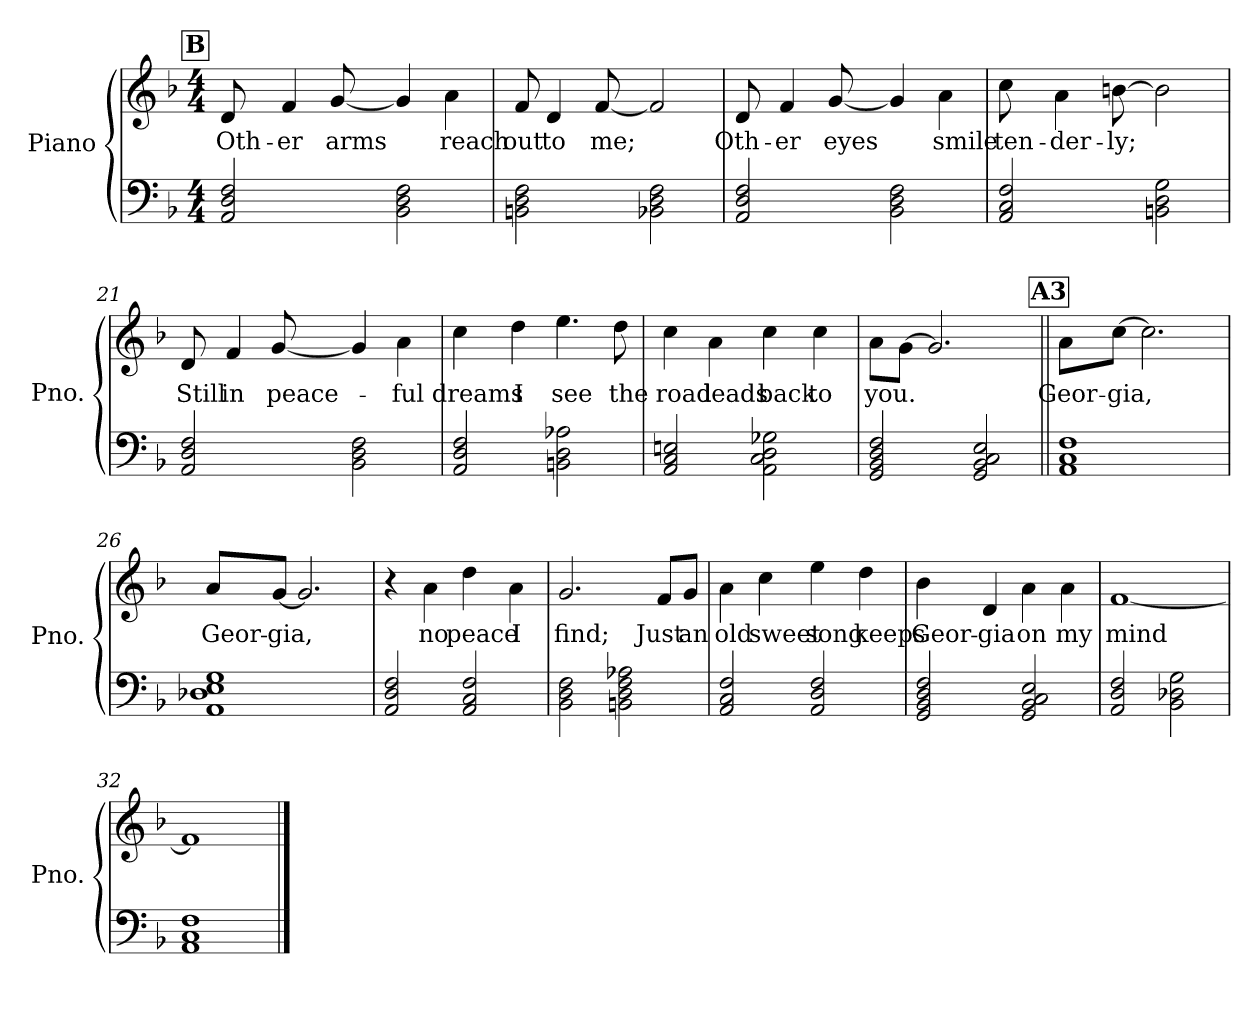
**kern	**kern	**text
*part1	*part1	*part1
*staff2	*staff1	*staff1
*I"Piano	*	*
*I'Pno.	*	*
!!LO:PB:g=z
*clefF4	*clefG2	*
*k[b-]	*k[b-]	*
*M4/4	*M4/4	*
!!LO:REH:place=s1:a:fs=14:t=B
=17	=17	=17
!	!	!LO:LY:b
2AA/ 2D/ 2F/	8d/	Oth­-
!	!	!LO:LY:b
.	4f/	-er
!	!	!LO:LY:b
.	[8g/	arms
2BB-\ 2D\ 2F\	4g/]	.
!	!	!LO:LY:b
.	4a\	reach
=18	=18	=18
!	!	!LO:LY:b
2BBn\ 2D\ 2F\	8f/	out
!	!	!LO:LY:b
.	4d/	to
!	!	!LO:LY:b
.	[8f/	me;
2BB-X\ 2D\ 2F\	2f/]	.
=19	=19	=19
!	!	!LO:LY:b
2AA/ 2D/ 2F/	8d/	Oth­-
!	!	!LO:LY:b
.	4f/	-er
!	!	!LO:LY:b
.	[8g/	eyes
2BB-\ 2D\ 2F\	4g/]	.
!	!	!LO:LY:b
.	4a\	smile
=20	=20	=20
!	!	!LO:LY:b
2AA/ 2C/ 2F/	8cc\	ten­-
!	!	!LO:LY:b
.	4a\	-der­-
!	!	!LO:LY:b
.	[8bn\	-ly;
2BBn\ 2D\ 2G\	2b\]	.
!!LO:PB:g=z
=21	=21	=21
!	!	!LO:LY:b
2AA/ 2D/ 2F/	8d/	Still
!	!	!LO:LY:b
.	4f/	in
!	!	!LO:LY:b
.	[8g/	peace­-
2BB-\ 2D\ 2F\	4g/]	.
!	!	!LO:LY:b
.	4a\	-ful
=22	=22	=22
!	!	!LO:LY:b
2AA/ 2D/ 2F/	4cc\	dreams
!	!	!LO:LY:b
.	4dd\	I
!	!	!LO:LY:b
2BBn\ 2D\ 2A-X\	4.ee\	see
!	!	!LO:LY:b
.	8dd\	the
=23	=23	=23
!	!	!LO:LY:b
2AA/ 2C/ 2En/	4cc\	road
!	!	!LO:LY:b
.	4a\	leads
!	!	!LO:LY:b
2AA\ 2C\ 2D\ 2G-X\	4cc\	back
!	!	!LO:LY:b
.	4cc\	to
=24	=24	=24
!	!	!LO:LY:b
2GG/ 2BB-/ 2D/ 2F/	8a\L	you.
.	[8g\J	.
.	2.g/]	.
2GG/ 2BB-/ 2C/ 2E/	.	.
!!LO:LB:g=z
!!LO:REH:place=s1:a:fs=14:t=A3
=25||	=25||	=25||
!	!	!LO:LY:b
1AA 1C 1F	8a\L	Geor­-
!	!	!LO:LY:b
.	[8cc\J	-gia,
.	2.cc\]	.
=26	=26	=26
!	!	!LO:LY:b
1AA 1D-X 1E 1G	8a/L	Geor­-
!	!	!LO:LY:b
.	[8g/J	-gia,
.	2.g/]	.
=27	=27	=27
2AA/ 2D/ 2F/	4r	.
!	!	!LO:LY:b
.	4a\	no
!	!	!LO:LY:b
2AA/ 2C/ 2F/	4dd\	peace
!	!	!LO:LY:b
.	4a\	I
=28	=28	=28
!	!	!LO:LY:b
2BB-\ 2D\ 2F\	2.g/	find;
2BBn\ 2D\ 2F\ 2A-X\	.	.
!	!	!LO:LY:b
.	8f/L	Just
!	!	!LO:LY:b
.	8g/J	an
!!LO:LB:g=z
=29	=29	=29
!	!	!LO:LY:b
2AA/ 2C/ 2F/	4a\	old
!	!	!LO:LY:b
.	4cc\	sweet
!	!	!LO:LY:b
2AA/ 2D/ 2F/	4ee\	song
!	!	!LO:LY:b
.	4dd\	keeps
=30	=30	=30
!	!	!LO:LY:b
2GG/ 2BB-/ 2D/ 2F/	4b-\	Geor­-
!	!	!LO:LY:b
.	4d/	-gia
!	!	!LO:LY:b
2GG/ 2BB-/ 2C/ 2E/	4a\	on
!	!	!LO:LY:b
.	4a\	my
=31	=31	=31
!	!	!LO:LY:b
2AA/ 2D/ 2F/	[1f	mind
2BB-\ 2D-X\ 2G\	.	.
=32	=32	=32
1AA 1C 1F	1f]	.
==	==	==
*-	*-	*-
